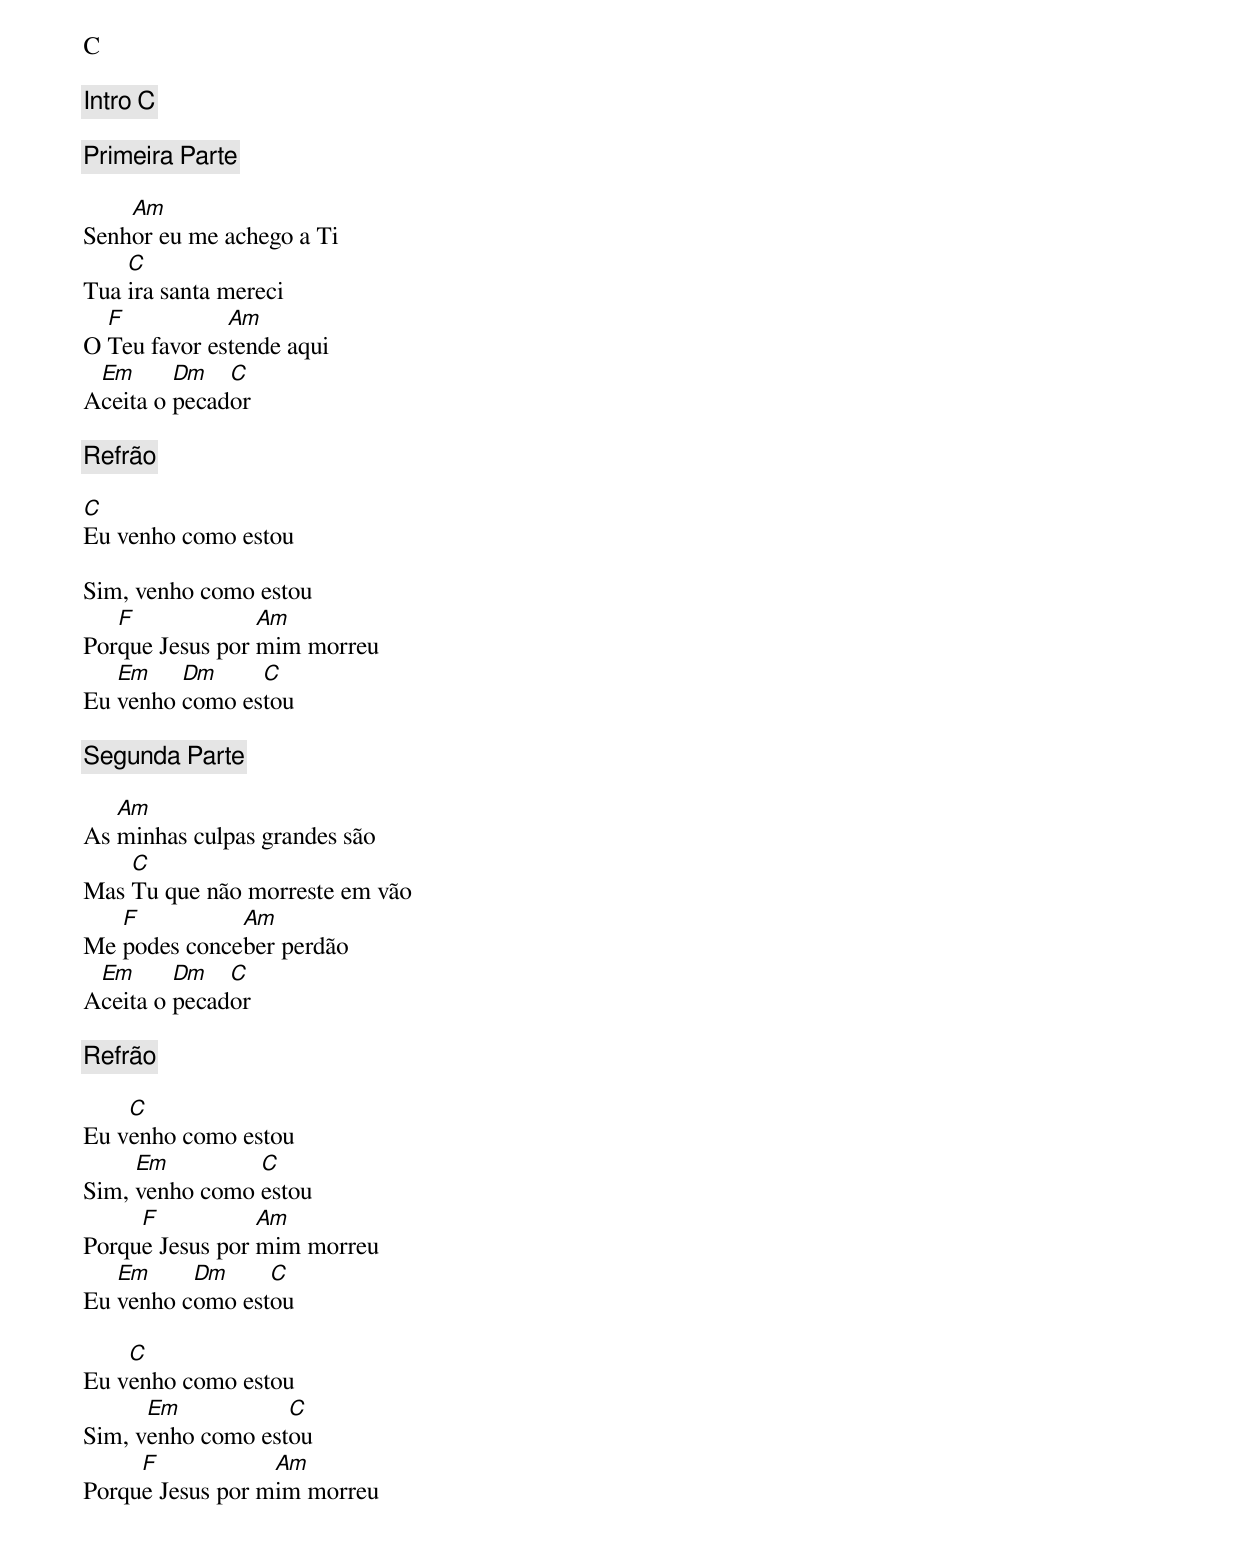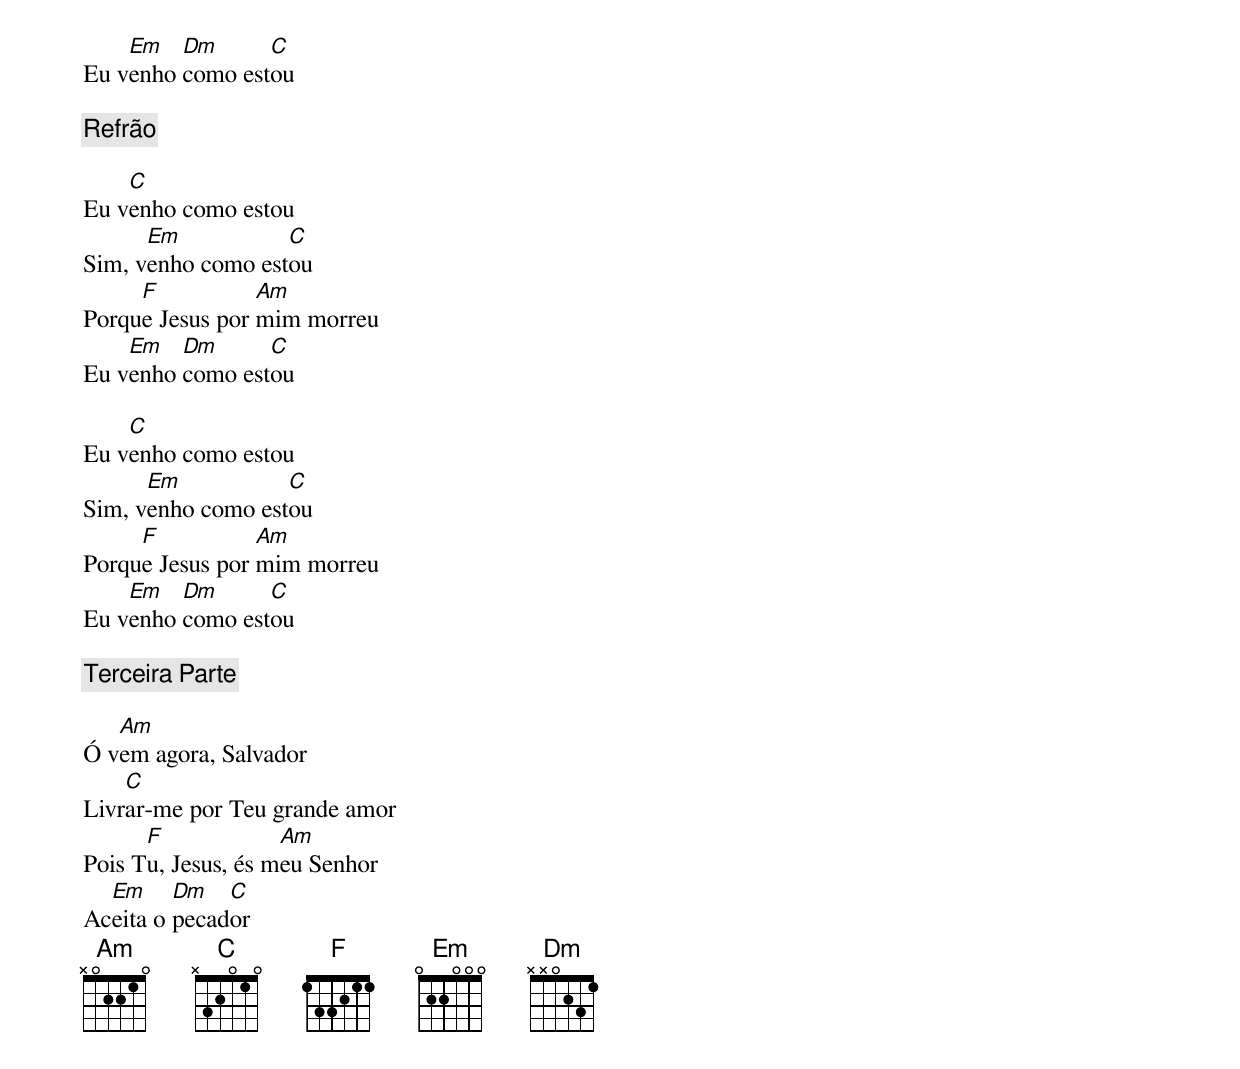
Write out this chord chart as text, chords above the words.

C

[Intro] C

[Primeira Parte]

    Am
Senhor eu me achego a Ti
    C
Tua ira santa mereci
  F           Am
O Teu favor estende aqui
 Em      Dm   C
Aceita o pecador

[Refrão]

C
Eu venho como estou

Sim, venho como estou
   F             Am
Porque Jesus por mim morreu
   Em    Dm     C
Eu venho como estou

[Segunda Parte]

   Am
As minhas culpas grandes são
    C
Mas Tu que não morreste em vão
   F          Am
Me podes conceber perdão
 Em      Dm   C
Aceita o pecador

[Refrão]

    C
Eu venho como estou
     Em         C
Sim, venho como estou
     F           Am
Porque Jesus por mim morreu
   Em     Dm     C
Eu venho como estou

    C
Eu venho como estou
      Em           C
Sim, venho como estou
     F            Am
Porque Jesus por mim morreu
    Em   Dm      C
Eu venho como estou

[Refrão]

    C
Eu venho como estou
      Em           C
Sim, venho como estou
     F           Am
Porque Jesus por mim morreu
    Em   Dm      C
Eu venho como estou

    C
Eu venho como estou
      Em           C
Sim, venho como estou
     F           Am
Porque Jesus por mim morreu
    Em   Dm      C
Eu venho como estou

[Terceira Parte]

   Am
Ó vem agora, Salvador
    C
Livrar-me por Teu grande amor
      F             Am
Pois Tu, Jesus, és meu Senhor
  Em     Dm   C
Aceita o pecador
